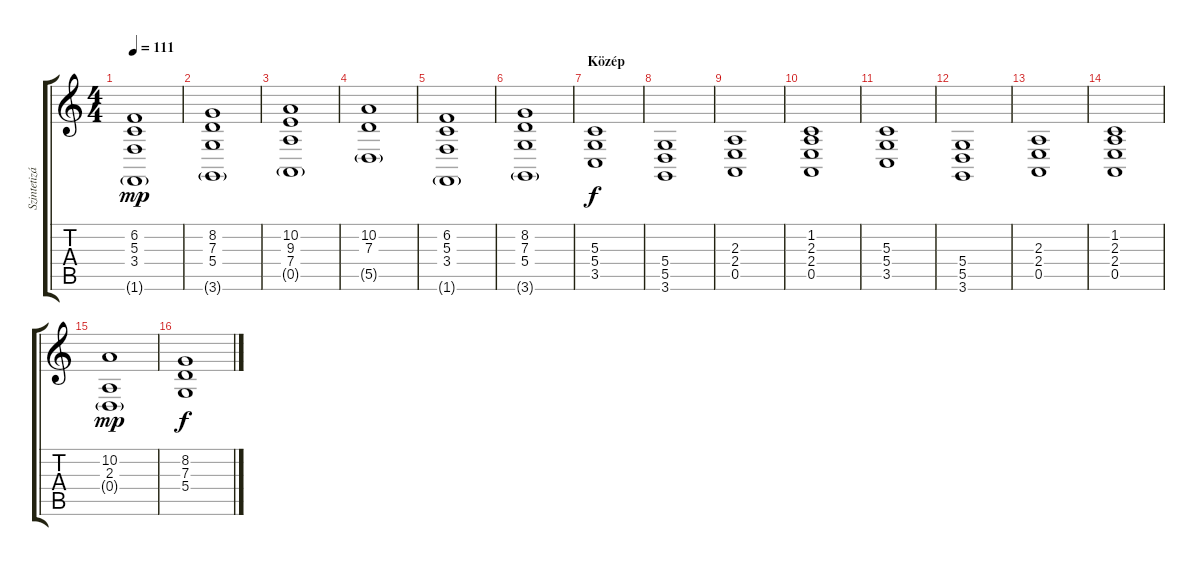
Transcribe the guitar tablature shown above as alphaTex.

\track ("Szintetizátor" "Szintetizá") {instrument synthstrings1}
\staff {score tabs}
\tuning (E4 B3 G3 D3 A2 E2) {hide}
\ts (4 4)
\tempo 111
\clef g2
\ks c
(6.2 5.3 3.4 1.6{g}).1{dy mp} |
(8.2 7.3 5.4 3.6{g}).1 |
(10.2 9.3 7.4 0.5{g}).1 |
(10.2 7.3 5.5{g}).1 |
(6.2 5.3 3.4 1.6{g}).1 |
(8.2 7.3 5.4 3.6{g}).1 |
\section ("" "Közép")
(5.3 5.4 3.5).1{dy f} |
(5.4 5.5 3.6).1 |
(2.3 2.4 0.5).1 |
(1.2 2.3 2.4 0.5).1 |
(5.3 5.4 3.5).1 |
(5.4 5.5 3.6).1 |
(2.3 2.4 0.5).1 |
(1.2 2.3 2.4 0.5).1 |
(10.2 2.3 0.4{g}).1{dy mp} |
(8.2 7.3 5.4).1{dy f}
